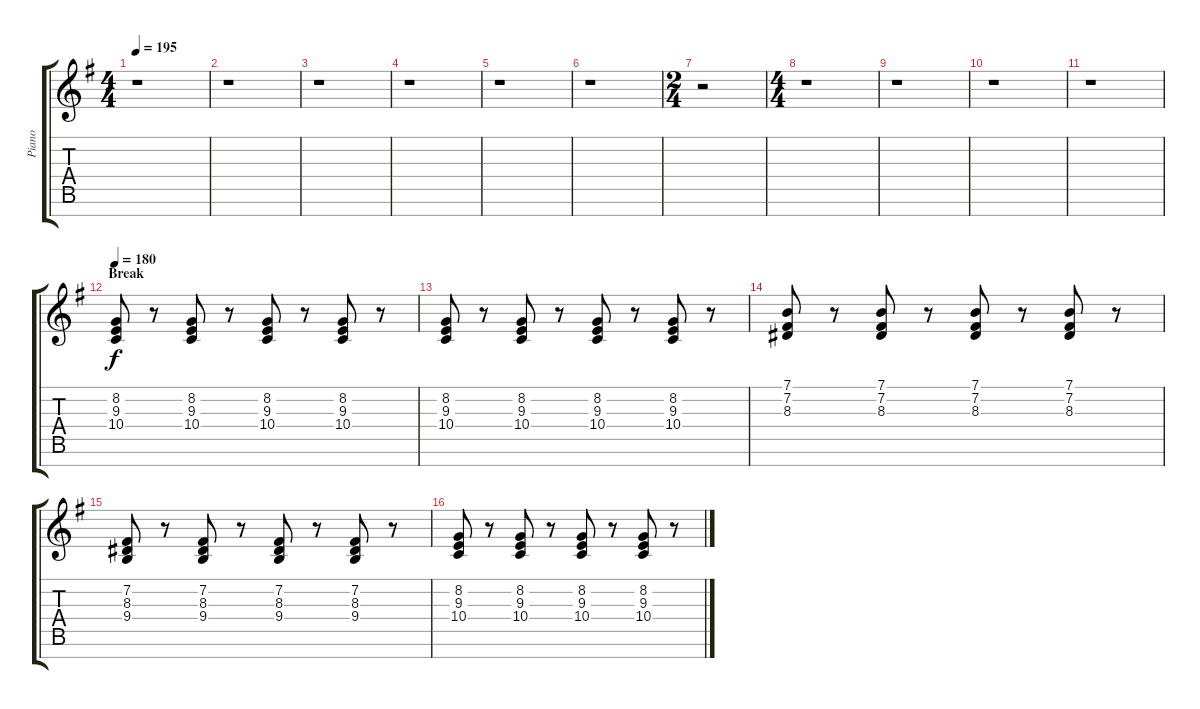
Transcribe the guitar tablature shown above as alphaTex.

\track ("Piano" "Piano") {instrument brightacousticpiano}
\staff {score tabs}
\tuning (E4 B3 G3 D3 A2 E2 B1) {hide}
\ts (4 4)
\tempo 195
\clef g2
\ks eminor
r.1{dy f} |
r.1 |
r.1 |
r.1 |
r.1 |
r.1 |
\ts (2 4)
r.2 |
\ts (4 4)
r.1 |
r.1 |
r.1 |
r.1 |
\section ("" "Break")
\tempo 180
(8.2 9.3 10.4).8 r.8 (8.2 9.3 10.4).8 r.8 (8.2 9.3 10.4).8 r.8 (8.2 9.3 10.4).8 r.8 |
(8.2 9.3 10.4).8 r.8 (8.2 9.3 10.4).8 r.8 (8.2 9.3 10.4).8 r.8 (8.2 9.3 10.4).8 r.8 |
(7.1 7.2 8.3).8 r.8 (7.1 7.2 8.3).8 r.8 (7.1 7.2 8.3).8 r.8 (7.1 7.2 8.3).8 r.8 |
(7.2 8.3 9.4).8 r.8 (7.2 8.3 9.4).8 r.8 (7.2 8.3 9.4).8 r.8 (7.2 8.3 9.4).8 r.8 |
(8.2 9.3 10.4).8 r.8 (8.2 9.3 10.4).8 r.8 (8.2 9.3 10.4).8 r.8 (8.2 9.3 10.4).8 r.8
